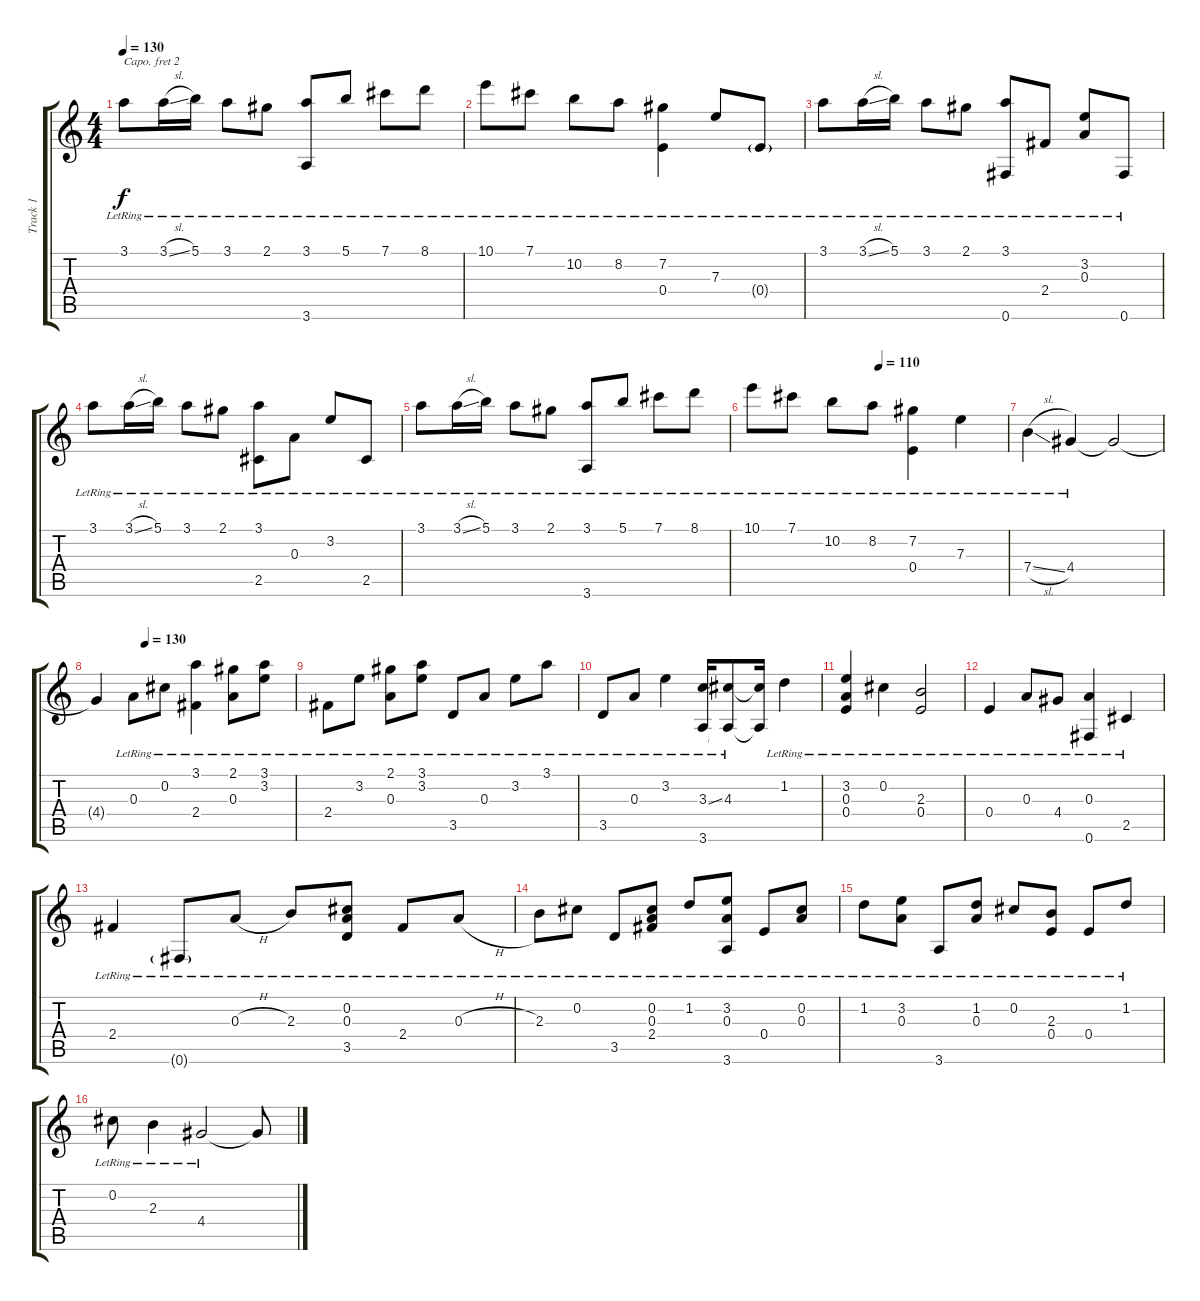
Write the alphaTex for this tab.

\track ("Track 1" "Track 1") {instrument acousticguitarsteel}
\staff {score tabs}
\capo 2
\tuning (E4 B3 G3 D3 A2 E2) {hide}
\ts (4 4)
\tempo 130
\clef g2
\ks c
3.1{lr}.8{dy f} 3.1{sl lr}.16 5.1{lr}.16 3.1{lr}.8 2.1{lr}.8 (3.1{lr} 3.6{lr}).8 5.1{lr}.8 7.1{lr}.8 8.1{lr}.8 |
10.1{lr}.8 7.1{lr}.8 10.2{lr}.8 8.2{lr}.8 (7.2{lr} 0.4{lr}).4 7.3{lr}.8 0.4{g lr}.8 |
3.1{lr}.8 3.1{sl lr}.16 5.1{lr}.16 3.1{lr}.8 2.1{lr}.8 (3.1{lr} 0.6{lr}).8 2.4{lr}.8 (3.2{lr} 0.3{lr}).8 0.6{lr}.8 |
3.1{lr}.8 3.1{sl lr}.16 5.1{lr}.16 3.1{lr}.8 2.1{lr}.8 (3.1{lr} 2.5{lr}).8 0.3{lr}.8 3.2{lr}.8 2.5{lr}.8 |
3.1{lr}.8 3.1{sl lr}.16 5.1{lr}.16 3.1{lr}.8 2.1{lr}.8 (3.1{lr} 3.6{lr}).8 5.1{lr}.8 7.1{lr}.8 8.1{lr}.8 |
\tempo (110 0.5)
10.1{lr}.8 7.1{lr}.8 10.2{lr}.8 8.2{lr}.8 (7.2{lr} 0.4{lr}).4 7.3{lr}.4 |
7.4{sl lr}.4 4.4{lr}.4 4.4{t}.2 |
\tempo (130 0.25)
4.4{t}.4 0.3{lr}.8 0.2{lr}.8 (3.1{lr} 2.4{lr}).4 (2.1{lr} 0.3{lr}).8 (3.1{lr} 3.2{lr}).8 |
2.4{lr}.8 3.2{lr}.8 (2.1{lr} 0.3{lr}).8 (3.1{lr} 3.2{lr}).8 3.5{lr}.8 0.3{lr}.8 3.2{lr}.8 3.1{lr}.8 |
3.5{lr}.8 0.3{lr}.8 3.2{lr}.4 (3.3{ss lr} 3.6{lr}).16 (4.3{lr} 3.6{t}).8 (4.3{t} 3.6{t}).16 1.2{lr}.4 |
(3.2{lr} 0.3{lr} 0.4{lr}).4 0.2{lr}.4 (2.3{lr} 0.4{lr}).2 |
0.4{lr}.4 0.3{lr}.8 4.4{lr}.8 (0.3{lr} 0.6{lr}).4 2.5{lr}.4 |
2.4{lr}.4 0.6{g lr}.8 0.3{h lr}.8 2.3{lr}.8 (0.2{lr} 0.3{lr} 3.5{lr}).8 2.4{lr}.8 0.3{h lr}.8 |
2.3{lr}.8 0.2{lr}.8 3.5{lr}.8 (0.2{lr} 0.3{lr} 2.4{lr}).8 1.2{lr}.8 (3.2{lr} 0.3{lr} 3.6{lr}).8 0.4{lr}.8 (0.2{lr} 0.3{lr}).8 |
1.2{lr}.8 (3.2{lr} 0.3{lr}).8 3.6{lr}.8 (1.2{lr} 0.3{lr}).8 0.2{lr}.8 (2.3{lr} 0.4{lr}).8 0.4{lr}.8 1.2{lr}.8 |
0.2{lr}.8 2.3{lr}.4 4.4{lr}.2 4.4{t}.8
